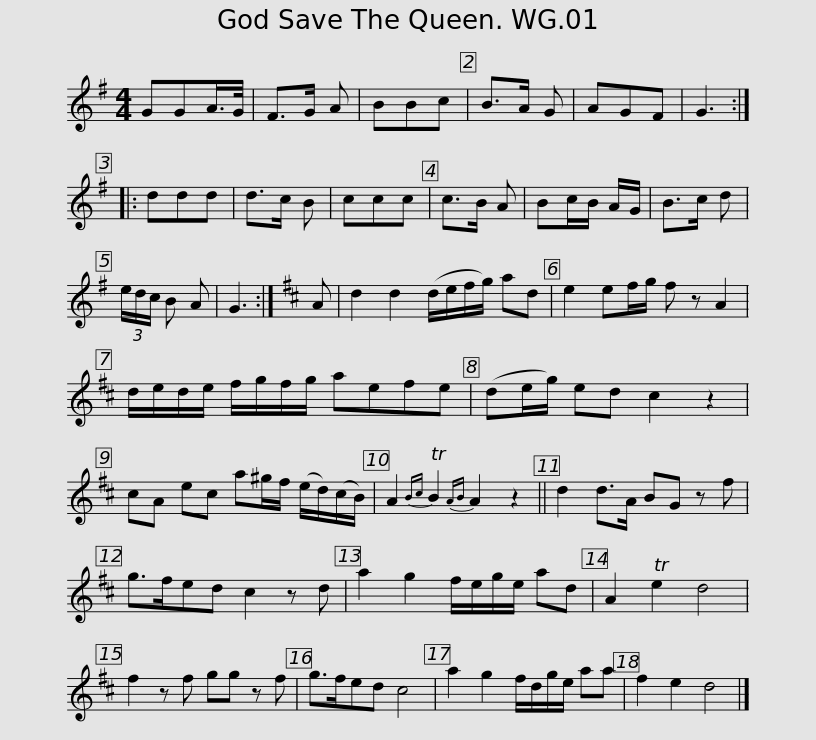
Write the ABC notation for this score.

X:1
L:1/8
M:4/4
I:linebreak $
K:G
V:1 treble
V:1
 GGA/>G/ | F>G A | BBc | B>A G | AGF | %5
 G3 :: ddd | d>c B | ccc | c>B A | %10
 Bc/B/ A/G/ | B>c d |$ (3e/d/c/ B A | G3 :|[K:D] A | %15
 d2 d2 (d/e/f/g/) ad | e2 ef/g/ f z A2 | d/e/d/e/ f/g/f/g/ aefe | (de/g/) ed c2 z2 |$ cA ec a^g/f/ (e/d/)(c/B/) | %20
 A2{Bc} TB2{AB} A2 z2 || d2 d>A BG z f | g>fed c2 z d | a2 g2 f/e/g/e/ ad | A2 Te2 d4 |$ %25
 f2 z f gg z f | g>fed c4 | a2 g2 f/d/g/e/ aa | f2 e2 d4 |] %29
